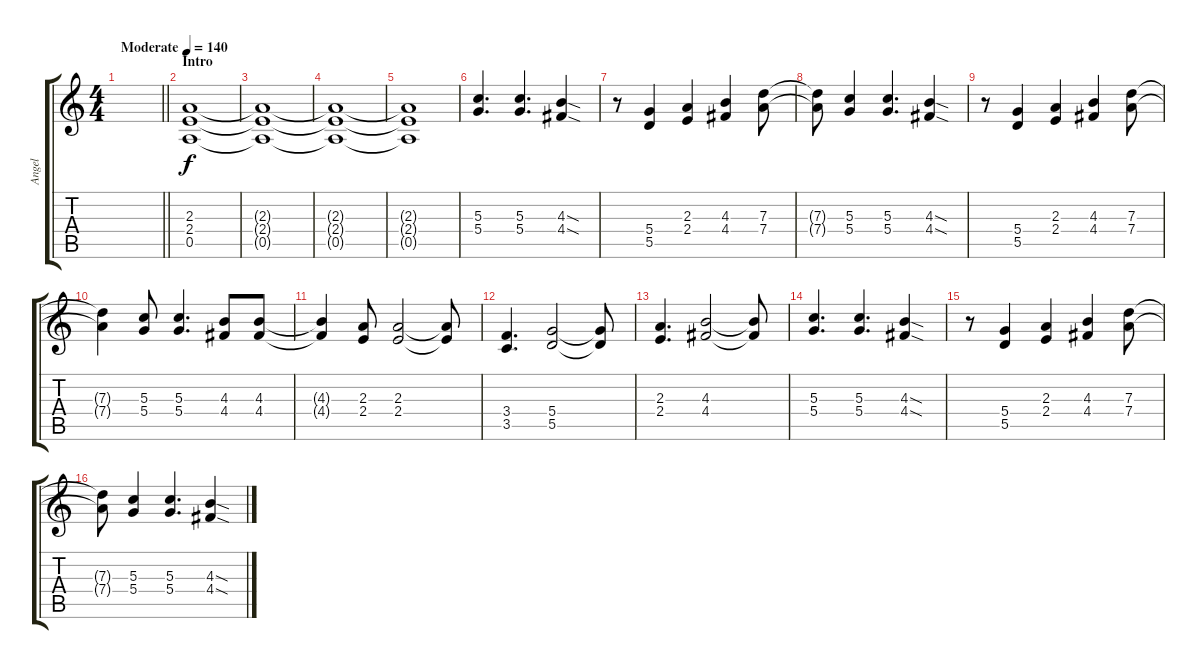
\track ("Angel" "Angel") {instrument distortionguitar}
\staff {score tabs}
\tuning (E4 B3 G3 D3 A2 E2) {hide}
\ts (4 4)
\tempo (140 "Moderate")
\clef g2
\barLineRight lightlight
\ks c
|
\section ("" "Intro")
(2.3 2.4 0.5).1 |
(2.3{t} 2.4{t} 0.5{t}).1{volume 13} |
(2.3{t} 2.4{t} 0.5{t}).1 |
(2.3{t} 2.4{t} 0.5{t}).1 |
(5.3 5.4).4{d} (5.3 5.4).4{d} (4.3{sod} 4.4{sod}).4 |
r.8 (5.4 5.5).4 (2.3 2.4).4 (4.3 4.4).4 (7.3 7.4).8 |
(7.3{t} 7.4{t}).8 (5.3 5.4).4 (5.3 5.4).4{d} (4.3{sod} 4.4{sod}).4 |
r.8 (5.4 5.5).4 (2.3 2.4).4 (4.3 4.4).4 (7.3 7.4).8 |
(7.3{t} 7.4{t}).4 (5.3 5.4).8 (5.3 5.4).4{d} (4.3 4.4).8 (4.3 4.4).8 |
(4.3{t} 4.4{t}).4 (2.3 2.4).8 (2.3 2.4).2 (2.3{t} 2.4{t}).8 |
(3.4 3.5).4{d} (5.4 5.5).2 (5.4{t} 5.5{t}).8 |
(2.3 2.4).4{d} (4.3 4.4).2 (4.3{t} 4.4{t}).8 |
(5.3 5.4).4{d} (5.3 5.4).4{d} (4.3{sod} 4.4{sod}).4 |
r.8 (5.4 5.5).4 (2.3 2.4).4 (4.3 4.4).4 (7.3 7.4).8 |
(7.3{t} 7.4{t}).8 (5.3 5.4).4 (5.3 5.4).4{d} (4.3{sod} 4.4{sod}).4
